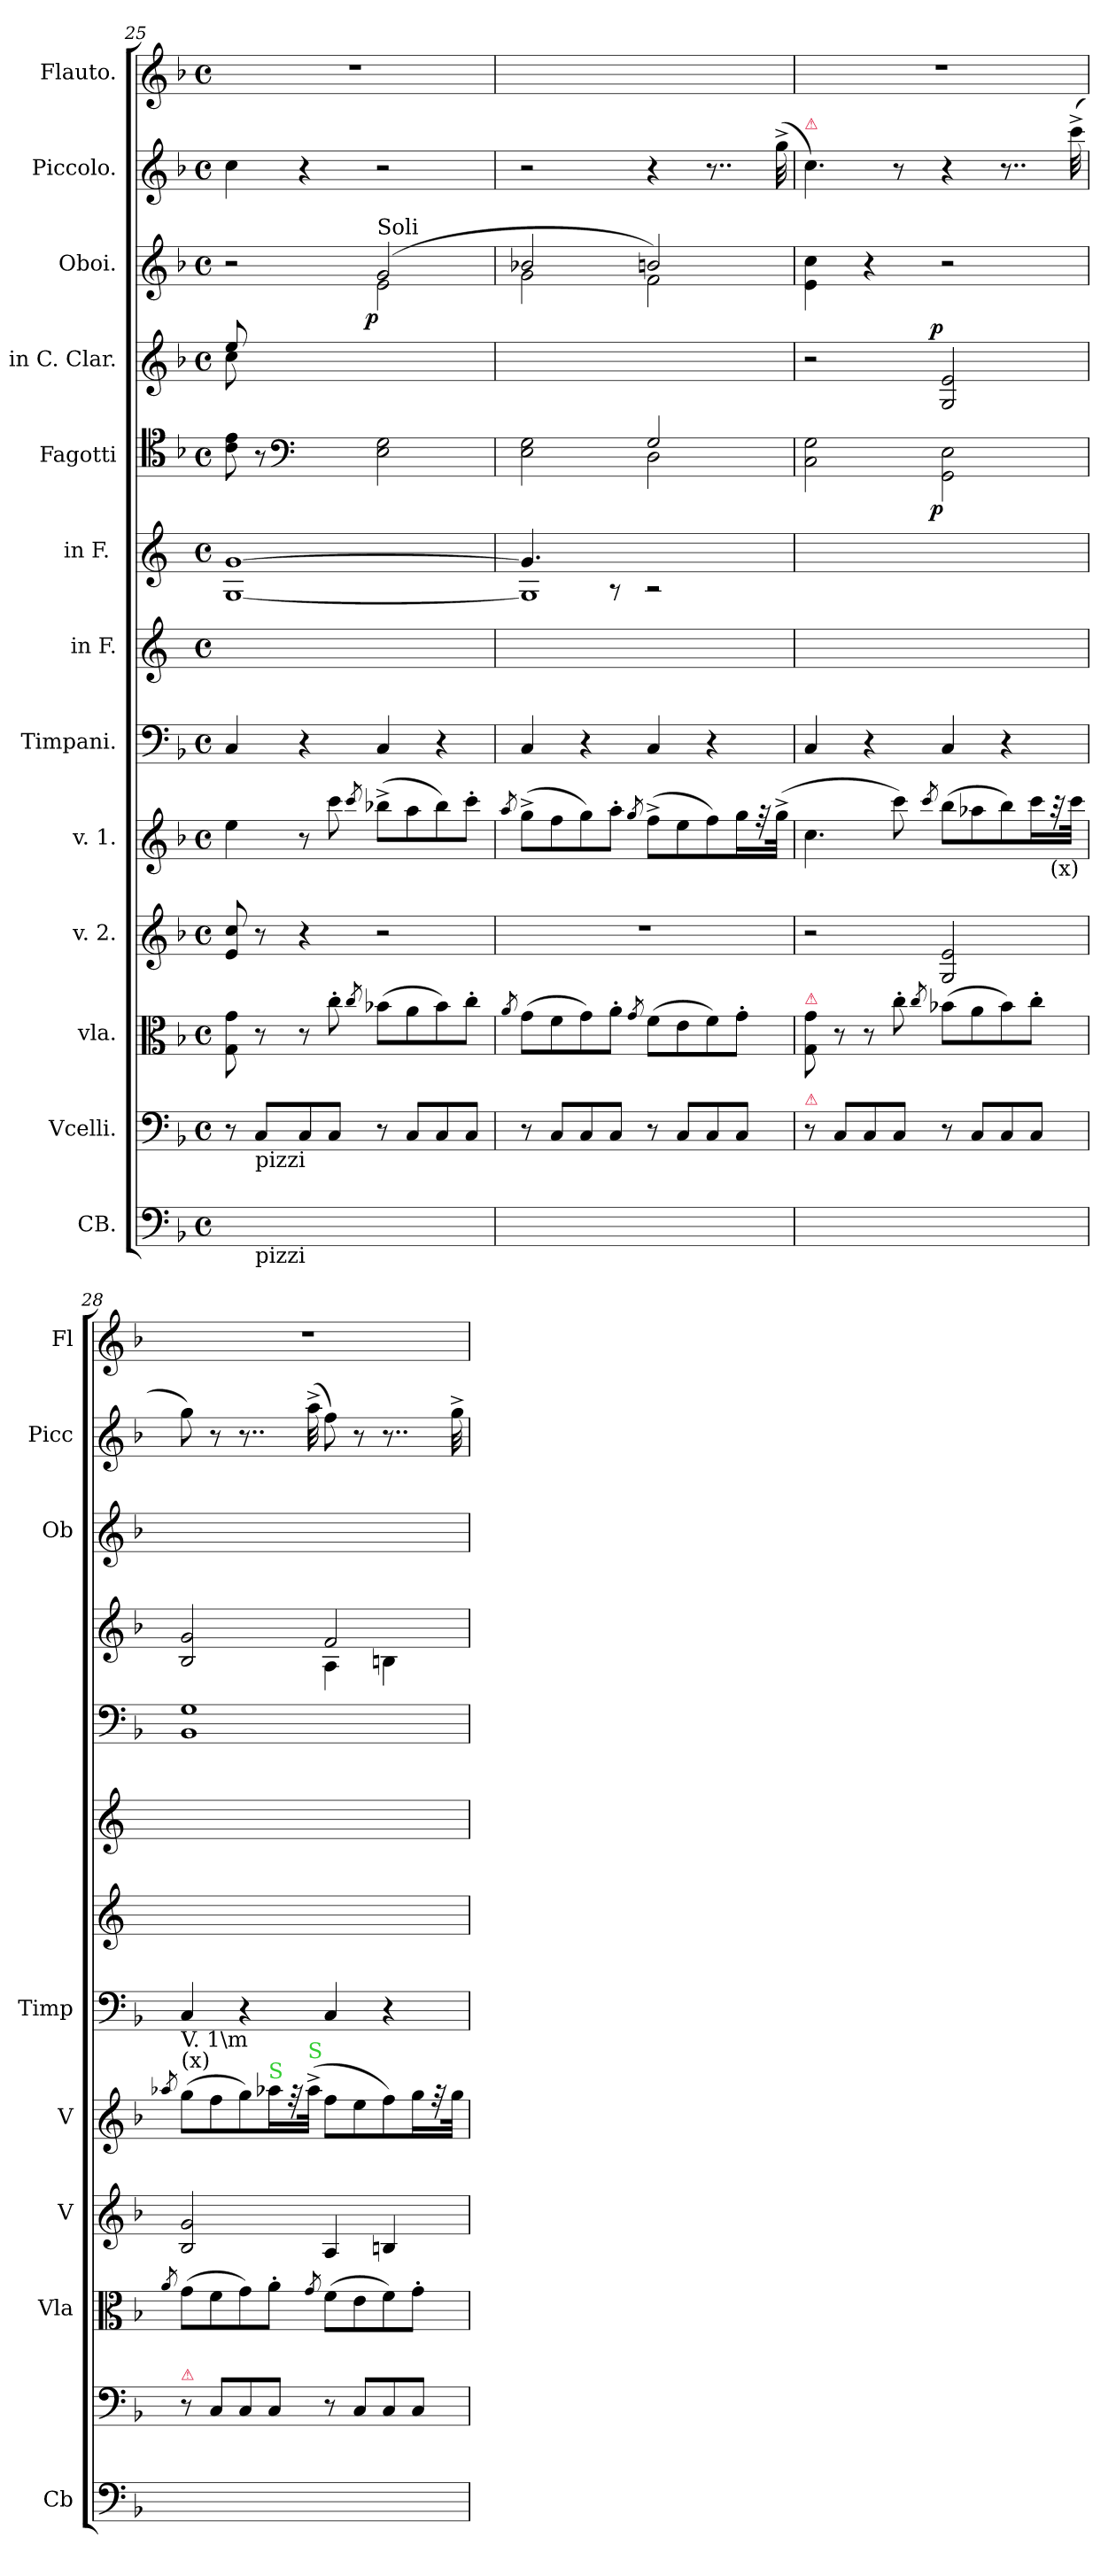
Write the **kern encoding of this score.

**kern	**kern	**kern	**kern	**kern	**kern	**kern	**kern	**kern	**dynam	**kern	**dynam	**kern	**dynam	**kern	**kern
*part13	*part12	*part11	*part10	*part9	*part8	*part7	*part6	*part5	*part5	*part4	*part4	*part3	*part3	*part2	*part1
*staff13	*staff12	*staff11	*staff10	*staff9	*staff8	*staff7	*staff6	*staff5	*staff5	*staff4	*staff4	*staff3	*staff3	*staff2	*staff1
*I"CB.	*I"Vcelli.	*I"vla.	*I"v. 2.	*I"v. 1.	*I"Timpani.	*I"in F.	*I"in F. 	*I"Fagotti	*	*I"in C. Clar.	*	*I"Oboi.	*	*I"Piccolo.	*I"Flauto.
*I'Cb	*	*I'Vla	*I'V	*I'V	*I'Timp	*	*	*	*	*	*	*I'Ob	*	*I'Picc	*I'Fl
*clefF4	*clefF4	*clefC3	*clefG2	*clefG2	*clefF4	*clefG2	*clefG2	*clefC4	*	*clefG2	*	*clefG2	*	*clefG2	*clefG2
*	*	*	*	*	*	*ITrd4c7	*ITrd4c7	*	*	*	*	*	*	*	*
*k[b-]	*k[b-]	*k[b-]	*k[b-]	*k[b-]	*k[b-]	*k[b-]	*k[b-]	*k[b-]	*	*k[b-]	*	*k[b-]	*	*k[b-]	*k[b-]
*M4/4	*M4/4	*M4/4	*M4/4	*M4/4	*M4/4	*M4/4	*M4/4	*M4/4	*	*M4/4	*	*M4/4	*	*M4/4	*M4/4
*met(c)	*met(c)	*met(c)	*met(c)	*met(c)	*met(c)	*met(c)	*met(c)	*met(c)	*	*met(c)	*	*met(c)	*	*met(c)	*met(c)
=25	=25	=25	=25	=25	=25	=25	=25	=25	=25	=25	=25	=25	=25	=25	=25
*	*	*	*	*	*	*	*^	*	*	*^	*	*^	*	*	*
8ryy	8r	8G\ 8g\	8e/ 8cc/	4ee\	4C/	1ryy	[1c/	[1C\	8c\ 8e\	.	8ee/	8cc\	.	2r	2ryy	.	4cc\	1r
!	!LO:TX:b:t=pizzi	!	!	!	!	!	!	!	!	!	!	!	!	!	!	!	!	!
!LO:TX:b:t=pizzi	!	!	!	!	!	!	!	!	!	!	!	!	!	!	!	!	!	!
8C/Lyy	8C/L	8r	8r	.	.	.	.	.	8r	.	8ryy	8ryy	.	.	.	.	.	.
*	*	*	*	*	*	*	*	*	*clefF4	*	*	*	*	*	*	*	*	*
8C/yy	8C/	8r	4r	8r	4r	.	.	.	4ryy	.	4ryy	4ryy	.	.	.	.	4r	.
8C/Jyy	8C/J	8cc'\	.	8ccc\	.	.	.	.	.	.	.	.	.	.	.	.	.	.
.	.	8qcc/	.	8qccc/	.	.	.	.	.	.	.	.	.	.	.	.	.	.
!	!	!	!	!	!	!	!	!	!	!	!	!	!	!LO:TX:a:t=Soli	!	!	!	!
!	!	!	!	!	!	!	!	!	!	!	!	!	!	!	!	!LO:DY:rj	!	!
8ryy	8r	(8b-X\L	2r	(8bb-X^<\L	4C/	.	.	.	2E\ 2G\	.	2ryy	2ryy	.	(2g/	2e\	p	2r	.
8C/Lyy	8C/L	8a\	.	8aa\	.	.	.	.	.	.	.	.	.	.	.	.	.	.
8C/yy	8C/	8b-\)	.	8bb-\)	4r	.	.	.	.	.	.	.	.	.	.	.	.	.
8C/Jyy	8C/J	8cc'\J	.	8ccc'\J	.	.	.	.	.	.	.	.	.	.	.	.	.	.
*	*	*	*	*	*	*	*	*	*	*	*v	*v	*	*	*	*	*	*
=26	=26	=26	=26	=26	=26	=26	=26	=26	=26	=26	=26	=26	=26	=26	=26	=26	=26
.	.	8qa/	.	8qaa/	.	.	.	.	.	.	.	.	.	.	.	.	.
*	*	*	*	*	*	*	*	*	*^	*	*	*	*	*	*	*	*
8ryy	8r	(8g\L	1r	(8gg^<\L	4C/	1ryy	4.c/]	1C\]	2Ei\ 2Gi\	2ryy	.	1ryy	.	2b-X/	2g\	.	2r	1ryy
8C/Lyy	8C/L	8f\	.	8ff\	.	.	.	.	.	.	.	.	.	.	.	.	.	.
8C/yy	8C/	8g\)	.	8gg\)	4r	.	.	.	.	.	.	.	.	.	.	.	.	.
8C/Jyy	8C/J	8a'\J	.	8aa'\J	.	.	8rA	.	.	.	.	.	.	.	.	.	.	.
.	.	8qg/	.	8qgg/	.	.	.	.	.	.	.	.	.	.	.	.	.	.
8ryy	8r	(8f\L	.	(8ff^<\L	4C/	.	2rA	.	2Gi/	2Di\	.	.	.	2bn/)	2f\	.	4r	.
8C/Lyy	8C/L	8e\	.	8ee\	.	.	.	.	.	.	.	.	.	.	.	.	.	.
8C/yy	8C/	8f\)	.	8ff\)	4r	.	.	.	.	.	.	.	.	.	.	.	8..r	.
8C/Jyy	8C/J	8g'\J	.	16gg\L	.	.	.	.	.	.	.	.	.	.	.	.	.	.
.	.	.	.	32r	.	.	.	.	.	.	.	.	.	.	.	.	.	.
.	.	.	.	(32gg^\JJk	.	.	.	.	.	.	.	.	.	.	.	.	(32gg^\	.
*	*	*	*	*	*	*	*v	*v	*	*	*	*	*	*v	*v	*	*	*
*	*	*	*	*	*	*	*	*v	*v	*	*	*	*	*	*	*
=27	=27	=27	=27	=27	=27	=27	=27	=27	=27	=27	=27	=27	=27	=27	=27
!	!	!	!	!	!	!	!	!	!	!	!	!	!	!LO:TX:a:color=crimson:t=⚠	!
!	!	!LO:TX:a:color=crimson:t=⚠	!	!	!	!	!	!	!	!	!	!	!	!	!
!	!LO:TX:a:color=crimson:t=⚠	!	!	!	!	!	!	!	!	!	!	!	!	!	!
1ryy	8r	8G\ 8g\	2r	4.cc\	4C/	1ryy	1ryy	2Ci\ 2G\	.	2r	.	4e\ 4cc\	.	4.cc\)	1r
.	8C/L	8r	.	.	.	.	.	.	.	.	.	.	.	.	.
.	8C/	8r	.	.	4r	.	.	.	.	.	.	4r	.	.	.
.	8C/J	8cc'\	.	8ccc\)	.	.	.	.	.	.	.	.	.	8r	.
.	.	8qcc/	.	8qccc/	.	.	.	.	.	.	.	.	.	.	.
!	!	!	!	!	!	!	!	!	!LO:DY:rj	!	!LO:DY:a:rj	!	!	!	!
.	8r	(8b-X\L	2G/ 2e/	(8bb-\L	4C/	.	.	2GG\ 2E\	p	2G/ 2e/	p	2r	.	4r	.
.	8C/L	8a\	.	8aa-X\	.	.	.	.	.	.	.	.	.	.	.
.	8C/	8b-\)	.	8bb-\)	4r	.	.	.	.	.	.	.	.	8..r	.
.	8C/J	8cc'\J	.	16ccc\L	.	.	.	.	.	.	.	.	.	.	.
!	!	!	!	!LO:TX:b:t=(x)	!	!	!	!	!	!	!	!	!	!	!
.	.	.	.	32r	.	.	.	.	.	.	.	.	.	.	.
.	.	.	.	32ccc\JJk	.	.	.	.	.	.	.	.	.	(32ccc^\	.
=28	=28	=28	=28	=28	=28	=28	=28	=28	=28	=28	=28	=28	=28	=28	=28
.	.	8qa/	.	8qaa-X/	.	.	.	.	.	.	.	.	.	.	.
*	*	*	*	*	*	*	*	*	*	*^	*	*	*	*	*
!	!	!	!	!LO:TX:a:t=V. 1\m\n(x)	!	!	!	!	!	!	!	!	!	!	!	!
!	!LO:TX:a:color=crimson:t=⚠	!	!	!	!	!	!	!	!	!	!	!	!	!	!	!
1ryy	8r	(8g\L	2B-/ 2g/	(8gg\L	4C/	1ryy	1ryy	1BB-\ 1G\	.	2B-/ 2g/	2ryy	.	1ryy	.	8gg\)	1r
.	8C/L	8f\	.	8ff\	.	.	.	.	.	.	.	.	.	.	8r	.
.	8C/	8g\)	.	8gg\)	4r	.	.	.	.	.	.	.	.	.	8..r	.
!	!	!	!	!LO:TX:a:color=limegreen:t=S	!	!	!	!	!	!	!	!	!	!	!	!
.	8C/J	8a'\J	.	16aa-X\L	.	.	.	.	.	.	.	.	.	.	.	.
.	.	.	.	32r	.	.	.	.	.	.	.	.	.	.	.	.
!	!	!	!	!LO:TX:a:color=limegreen:t=S	!	!	!	!	!	!	!	!	!	!	!	!
.	.	.	.	(32aa-^\JJk	.	.	.	.	.	.	.	.	.	.	(32aa^\	.
.	.	8qg/	.	.	.	.	.	.	.	.	.	.	.	.	.	.
.	8r	(8f\L	4Ai/	8ff\L	4C/	.	.	.	.	2fi/	4Ai\	.	.	.	8ff\)	.
.	8C/L	8e\	.	8ee\	.	.	.	.	.	.	.	.	.	.	8r	.
.	8C/	8f\)	4Bni/	8ff\)	4r	.	.	.	.	.	4Bni\	.	.	.	8..r	.
.	8C/J	8g'\J	.	16gg\L	.	.	.	.	.	.	.	.	.	.	.	.
.	.	.	.	32r	.	.	.	.	.	.	.	.	.	.	.	.
.	.	.	.	32gg\JJk	.	.	.	.	.	.	.	.	.	.	32gg^\	.
*	*	*	*	*	*	*	*	*	*	*v	*v	*	*	*	*	*
=	=	=	=	=	=	=	=	=	=	=	=	=	=	=	=
*-	*-	*-	*-	*-	*-	*-	*-	*-	*-	*-	*-	*-	*-	*-	*-
